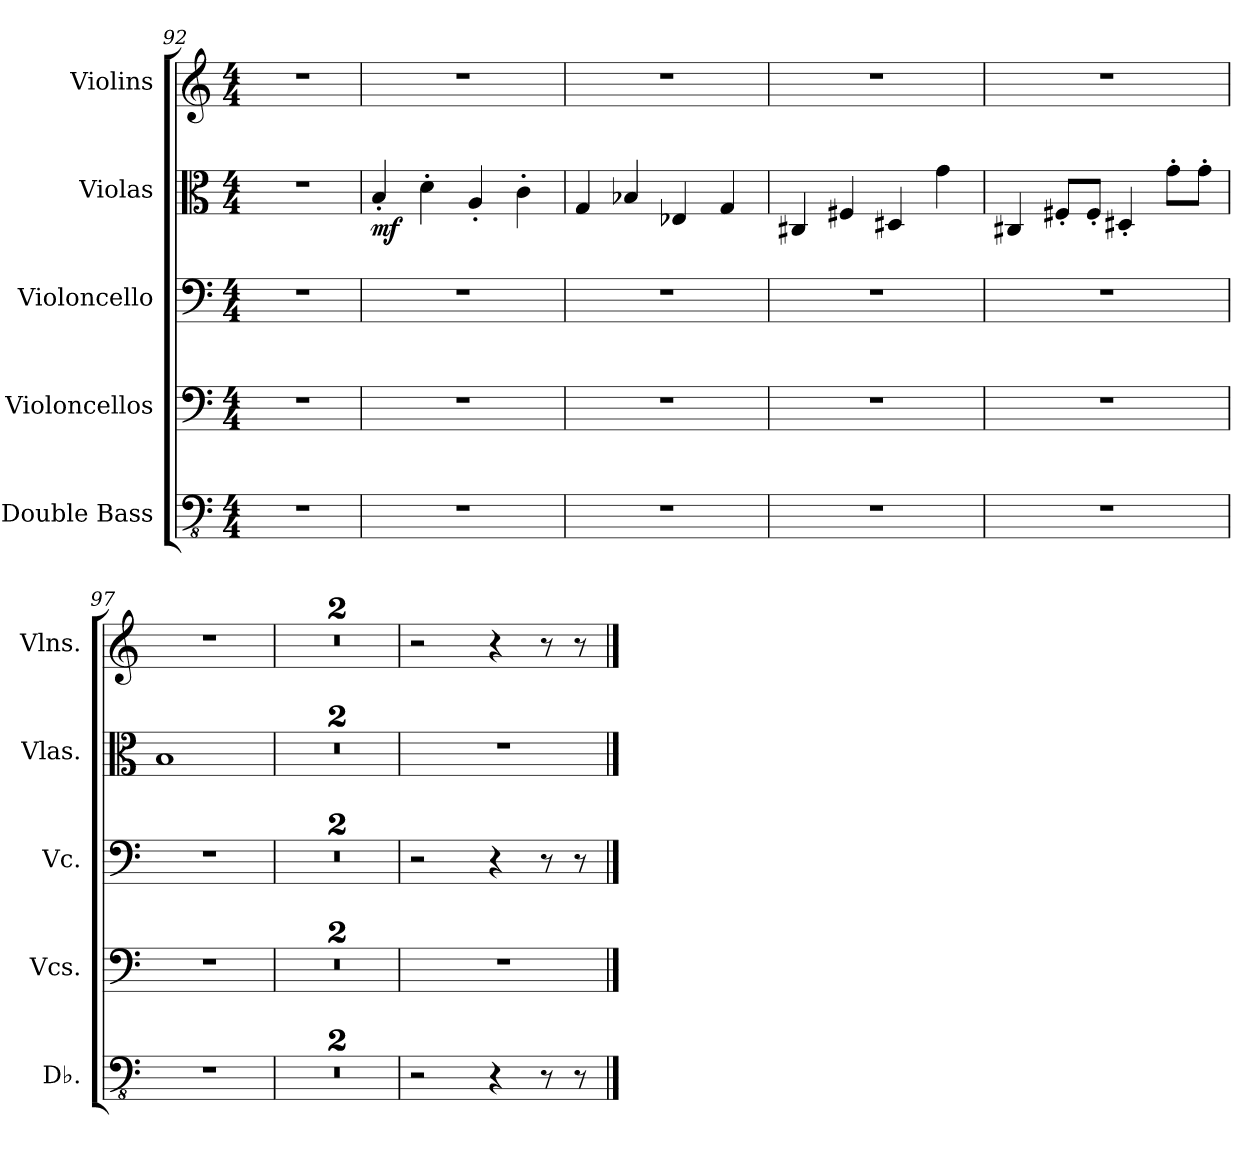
**kern	**kern	**kern	**kern	**dynam	**kern
*part5	*part4	*part3	*part2	*part2	*part1
*staff5	*staff4	*staff3	*staff2	*staff2	*staff1
*I"Double Bass	*I"Violoncellos	*I"Violoncello	*I"Violas	*	*I"Violins
*I'Db.	*I'Vcs.	*I'Vc.	*I'Vlas.	*	*I'Vlns.
*clefFv4	*clefF4	*clefF4	*clefC3	*	*clefG2
*ITrd7c12	*	*	*	*	*
*k[]	*k[]	*k[]	*k[]	*	*k[]
*M4/4	*M4/4	*M4/4	*M4/4	*	*M4/4
=92	=92	=92	=92	=92	=92
1r	1r	1r	1r	.	1r
=93	=93	=93	=93	=93	=93
!	!	!	!	!LO:DY:b	!
1r	1r	1r	4B'/	mf	1r
.	.	.	4d'\	.	.
.	.	.	4A'/	.	.
.	.	.	4c'\	.	.
!!LO:PB:g=z
=94	=94	=94	=94	=94	=94
1r	1r	1r	4G/	.	1r
.	.	.	4B-X/	.	.
.	.	.	4E-X/	.	.
.	.	.	4G/	.	.
=95	=95	=95	=95	=95	=95
1r	1r	1r	4C#X/	.	1r
.	.	.	4F#X/	.	.
.	.	.	4D#X/	.	.
.	.	.	4g\	.	.
=96	=96	=96	=96	=96	=96
1r	1r	1r	4C#X/	.	1r
.	.	.	8F#X'/L	.	.
.	.	.	8F#'/J	.	.
.	.	.	4D#X'/	.	.
.	.	.	8g'\L	.	.
.	.	.	8g'\J	.	.
=97	=97	=97	=97	=97	=97
1r	1r	1r	1B	.	1r
=98	=98	=98	=98	=98	=98
1r	1r	1r	1r	.	1r
=99	=99	=99	=99	=99	=99
1r	1r	1r	1r	.	1r
=100	=100	=100	=100	=100	=100
2r	1r	2r	1r	.	2r
4r	.	4r	.	.	4r
8r	.	8r	.	.	8r
8r	.	8r	.	.	8r
==	==	==	==	==	==
*-	*-	*-	*-	*-	*-
